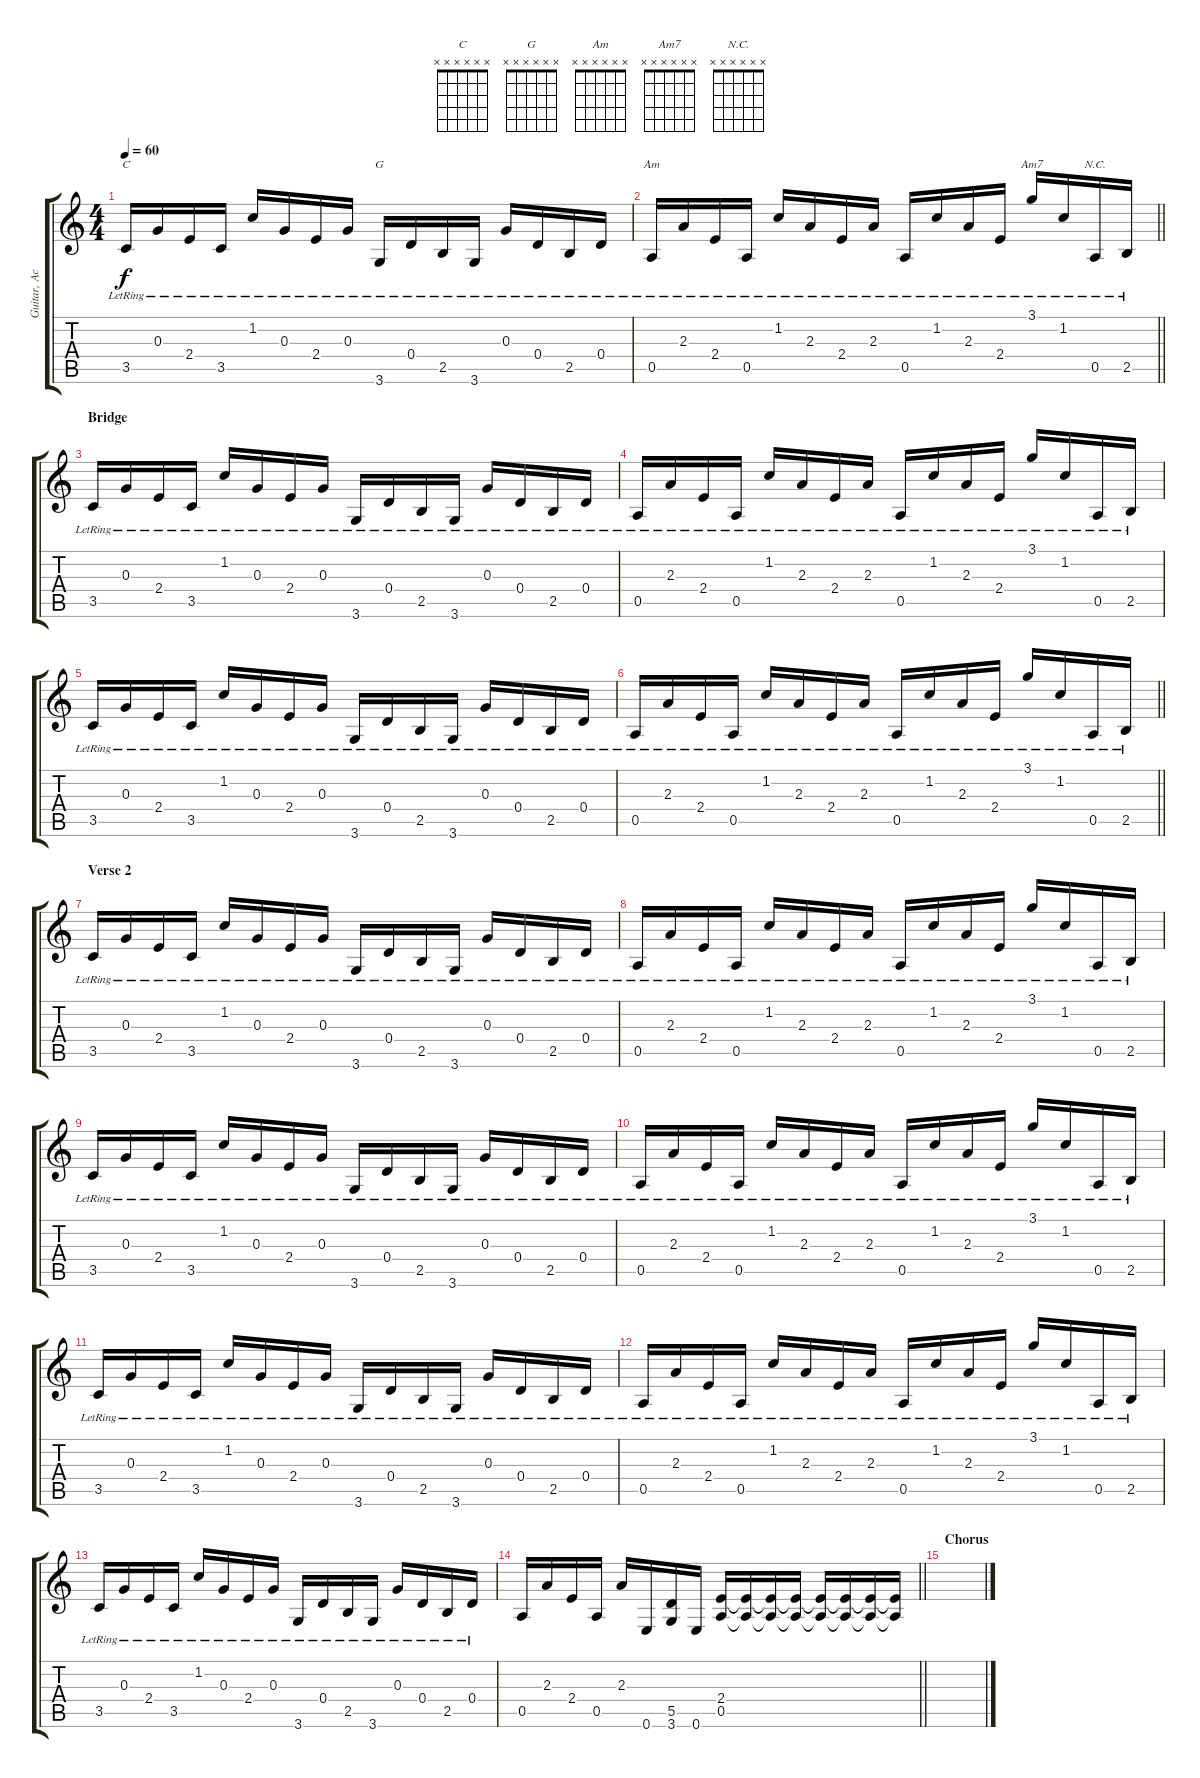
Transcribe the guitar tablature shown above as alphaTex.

\track ("Guitar, Acoustic" "Guitar, Ac") {instrument electricguitarclean}
\staff {score tabs}
\tuning (E4 B3 G3 D3 A2 E2) {hide}
\chord ("C" x x x x x x)
\chord ("G" x x x x x x)
\chord ("Am" x x x x x x)
\chord ("Am7" x x x x x x)
\chord ("N.C." x x x x x x)
\ts (4 4)
\tempo 60
\clef g2
\ks c
3.5{lr}.16{ch "C" dy f} 0.3{lr}.16 2.4{lr}.16 3.5{lr}.16 1.2{lr}.16 0.3{lr}.16 2.4{lr}.16 0.3{lr}.16 3.6{lr}.16{ch "G"} 0.4{lr}.16 2.5{lr}.16 3.6{lr}.16 0.3{lr}.16 0.4{lr}.16 2.5{lr}.16 0.4{lr}.16 |
\barLineRight lightlight
0.5{lr}.16{ch "Am"} 2.3{lr}.16 2.4{lr}.16 0.5{lr}.16 1.2{lr}.16 2.3{lr}.16 2.4{lr}.16 2.3{lr}.16 0.5{lr}.16 1.2{lr}.16 2.3{lr}.16 2.4{lr}.16 3.1{lr}.16{ch "Am7"} 1.2{lr}.16 0.5{lr}.16{ch "N.C."} 2.5{lr}.16 |
\section ("" "Bridge")
3.5{lr}.16 0.3{lr}.16 2.4{lr}.16 3.5{lr}.16 1.2{lr}.16 0.3{lr}.16 2.4{lr}.16 0.3{lr}.16 3.6{lr}.16 0.4{lr}.16 2.5{lr}.16 3.6{lr}.16 0.3{lr}.16 0.4{lr}.16 2.5{lr}.16 0.4{lr}.16 |
0.5{lr}.16 2.3{lr}.16 2.4{lr}.16 0.5{lr}.16 1.2{lr}.16 2.3{lr}.16 2.4{lr}.16 2.3{lr}.16 0.5{lr}.16 1.2{lr}.16 2.3{lr}.16 2.4{lr}.16 3.1{lr}.16 1.2{lr}.16 0.5{lr}.16 2.5{lr}.16 |
3.5{lr}.16 0.3{lr}.16 2.4{lr}.16 3.5{lr}.16 1.2{lr}.16 0.3{lr}.16 2.4{lr}.16 0.3{lr}.16 3.6{lr}.16 0.4{lr}.16 2.5{lr}.16 3.6{lr}.16 0.3{lr}.16 0.4{lr}.16 2.5{lr}.16 0.4{lr}.16 |
\barLineRight lightlight
0.5{lr}.16 2.3{lr}.16 2.4{lr}.16 0.5{lr}.16 1.2{lr}.16 2.3{lr}.16 2.4{lr}.16 2.3{lr}.16 0.5{lr}.16 1.2{lr}.16 2.3{lr}.16 2.4{lr}.16 3.1{lr}.16 1.2{lr}.16 0.5{lr}.16 2.5{lr}.16 |
\section ("" "Verse 2")
3.5{lr}.16 0.3{lr}.16 2.4{lr}.16 3.5{lr}.16 1.2{lr}.16 0.3{lr}.16 2.4{lr}.16 0.3{lr}.16 3.6{lr}.16 0.4{lr}.16 2.5{lr}.16 3.6{lr}.16 0.3{lr}.16 0.4{lr}.16 2.5{lr}.16 0.4{lr}.16 |
0.5{lr}.16 2.3{lr}.16 2.4{lr}.16 0.5{lr}.16 1.2{lr}.16 2.3{lr}.16 2.4{lr}.16 2.3{lr}.16 0.5{lr}.16 1.2{lr}.16 2.3{lr}.16 2.4{lr}.16 3.1{lr}.16 1.2{lr}.16 0.5{lr}.16 2.5{lr}.16 |
3.5{lr}.16 0.3{lr}.16 2.4{lr}.16 3.5{lr}.16 1.2{lr}.16 0.3{lr}.16 2.4{lr}.16 0.3{lr}.16 3.6{lr}.16 0.4{lr}.16 2.5{lr}.16 3.6{lr}.16 0.3{lr}.16 0.4{lr}.16 2.5{lr}.16 0.4{lr}.16 |
0.5{lr}.16 2.3{lr}.16 2.4{lr}.16 0.5{lr}.16 1.2{lr}.16 2.3{lr}.16 2.4{lr}.16 2.3{lr}.16 0.5{lr}.16 1.2{lr}.16 2.3{lr}.16 2.4{lr}.16 3.1{lr}.16 1.2{lr}.16 0.5{lr}.16 2.5{lr}.16 |
3.5{lr}.16 0.3{lr}.16 2.4{lr}.16 3.5{lr}.16 1.2{lr}.16 0.3{lr}.16 2.4{lr}.16 0.3{lr}.16 3.6{lr}.16 0.4{lr}.16 2.5{lr}.16 3.6{lr}.16 0.3{lr}.16 0.4{lr}.16 2.5{lr}.16 0.4{lr}.16 |
0.5{lr}.16 2.3{lr}.16 2.4{lr}.16 0.5{lr}.16 1.2{lr}.16 2.3{lr}.16 2.4{lr}.16 2.3{lr}.16 0.5{lr}.16 1.2{lr}.16 2.3{lr}.16 2.4{lr}.16 3.1{lr}.16 1.2{lr}.16 0.5{lr}.16 2.5{lr}.16 |
3.5{lr}.16 0.3{lr}.16 2.4{lr}.16 3.5{lr}.16 1.2{lr}.16 0.3{lr}.16 2.4{lr}.16 0.3{lr}.16 3.6{lr}.16 0.4{lr}.16 2.5{lr}.16 3.6{lr}.16 0.3{lr}.16 0.4{lr}.16 2.5{lr}.16 0.4{lr}.16 |
\barLineRight lightlight
0.5.16 2.3.16 2.4.16 0.5.16 2.3.16 0.6.16 (5.5 3.6).16 0.6.16 (2.4 0.5).16 (2.4{t} 0.5{t}).16 (2.4{t} 0.5{t}).16 (2.4{t} 0.5{t}).16 (2.4{t} 0.5{t}).16 (2.4{t} 0.5{t}).16 (2.4{t} 0.5{t}).16 (2.4{t} 0.5{t}).16 |
\section ("" "Chorus")
